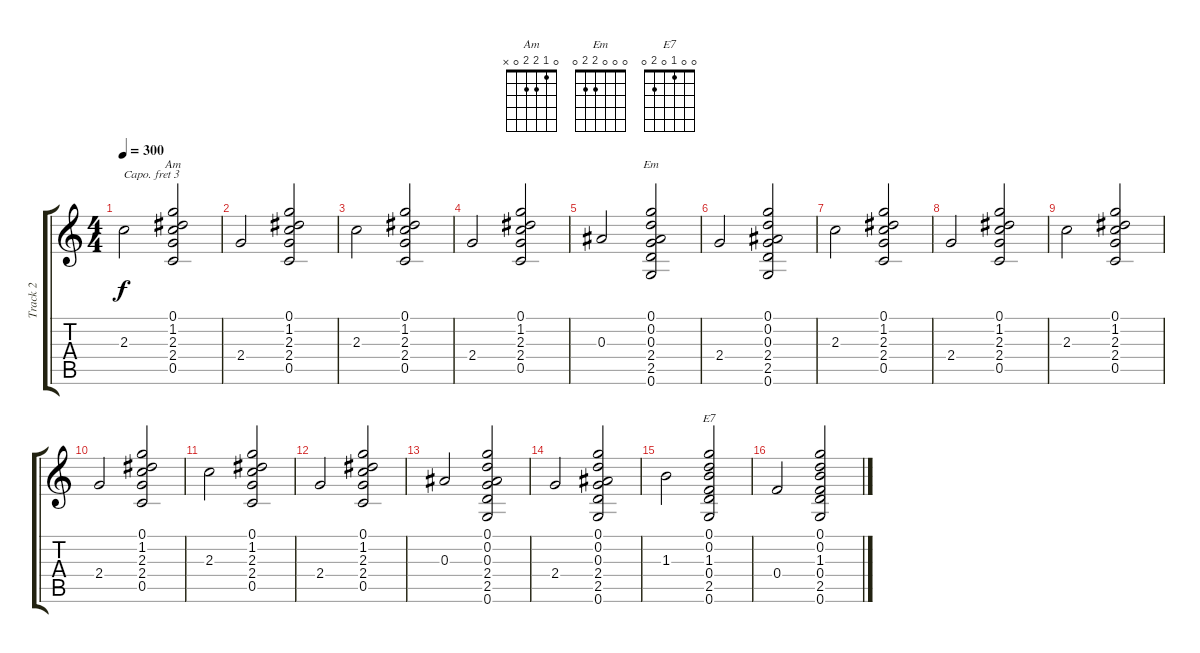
\track ("Track 2" "Track 2") {instrument acousticguitarsteel}
\staff {score tabs}
\capo 3
\tuning (E4 B3 G3 D3 A2 E2) {hide}
\chord ("Am" 0 1 2 2 0 x)
\chord ("Em" 0 0 0 2 2 0)
\chord ("E7" 0 0 1 0 2 0)
\ts (4 4)
\tempo 300
\clef g2
\ks c
2.3.2{dy f} (0.1 1.2 2.3 2.4 0.5).2{ch "Am"} |
2.4.2 (0.1 1.2 2.3 2.4 0.5).2 |
2.3.2 (0.1 1.2 2.3 2.4 0.5).2 |
2.4.2 (0.1 1.2 2.3 2.4 0.5).2 |
0.3.2 (0.1 0.2 0.3 2.4 2.5 0.6).2{ch "Em"} |
2.4.2 (0.1 0.2 0.3 2.4 2.5 0.6).2 |
2.3.2 (0.1 1.2 2.3 2.4 0.5).2 |
2.4.2 (0.1 1.2 2.3 2.4 0.5).2 |
2.3.2 (0.1 1.2 2.3 2.4 0.5).2 |
2.4.2 (0.1 1.2 2.3 2.4 0.5).2 |
2.3.2 (0.1 1.2 2.3 2.4 0.5).2 |
2.4.2 (0.1 1.2 2.3 2.4 0.5).2 |
0.3.2 (0.1 0.2 0.3 2.4 2.5 0.6).2 |
2.4.2 (0.1 0.2 0.3 2.4 2.5 0.6).2 |
1.3.2 (0.1 0.2 1.3 0.4 2.5 0.6).2{ch "E7"} |
0.4.2 (0.1 0.2 1.3 0.4 2.5 0.6).2
